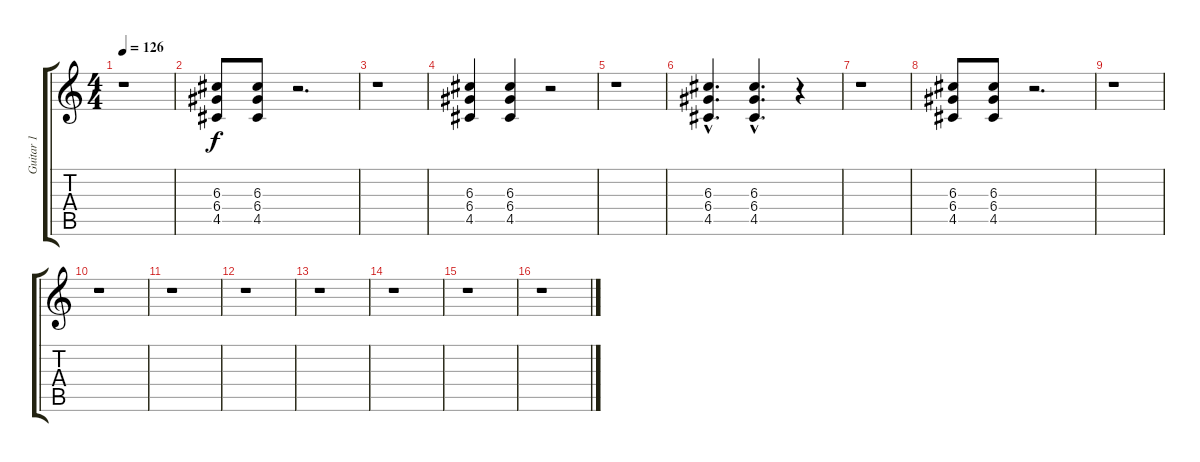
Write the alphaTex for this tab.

\track ("Guitar 1" "Guitar 1") {instrument electricguitarclean}
\staff {score tabs}
\tuning (E4 B3 G3 D3 A2 E2) {hide}
\ts (4 4)
\tempo 126
\clef g2
\ks c
r.1{dy f} |
(6.3 6.4 4.5).8 (6.3 6.4 4.5).8 r.2{d} |
r.1 |
(6.3 6.4 4.5).4 (6.3 6.4 4.5).4 r.2 |
r.1 |
(6.3{hac} 6.4{hac} 4.5{hac}).4{d} (6.3{hac} 6.4{hac} 4.5{hac}).4{d} r.4 |
r.1 |
(6.3 6.4 4.5).8 (6.3 6.4 4.5).8 r.2{d} |
r.1 |
r.1 |
r.1 |
r.1 |
r.1 |
r.1 |
r.1 |
r.1
